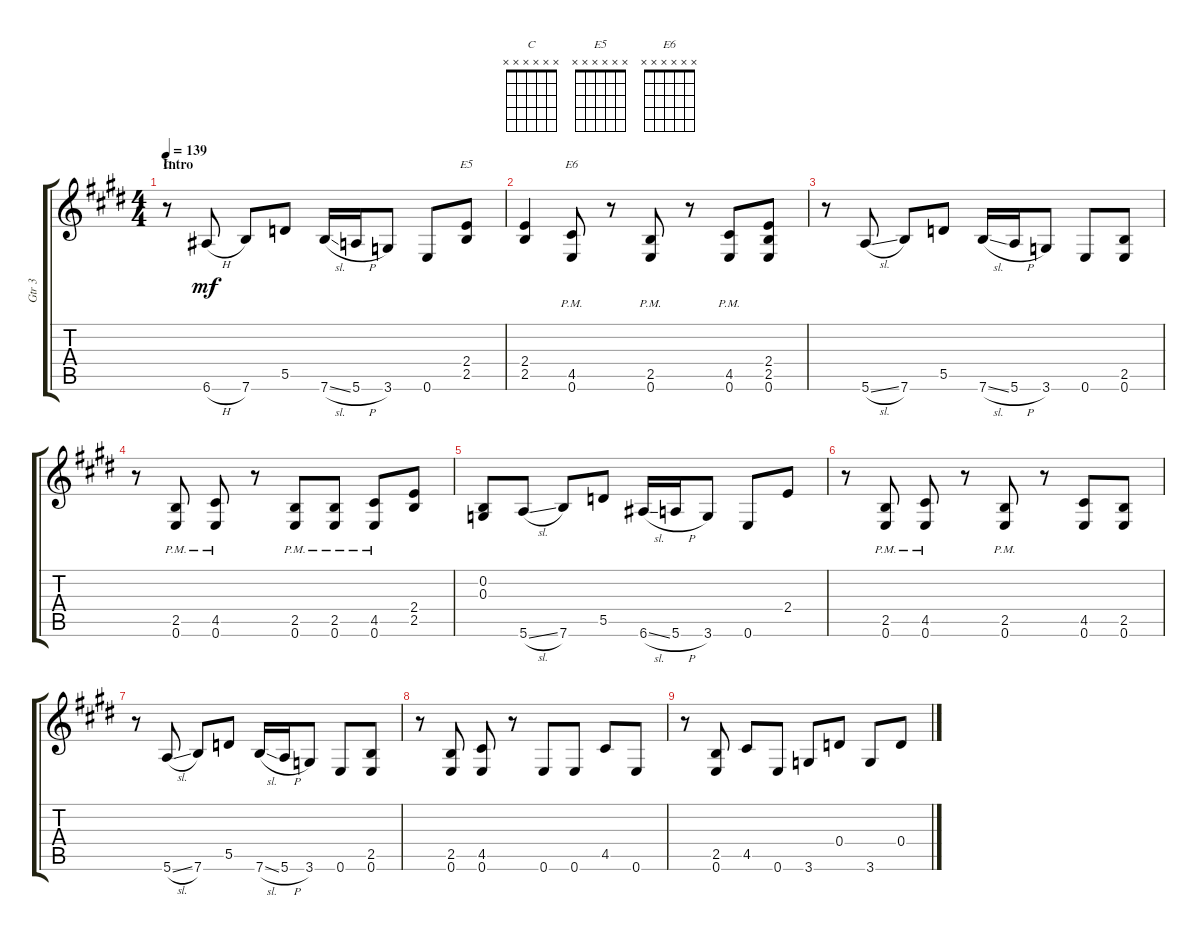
\track ("Gtr 3" "Gtr 3") {instrument acousticgrandpiano}
\staff {score tabs}
\tuning (E4 B3 G3 D4 A3 E3) {hide}
\chord ("C" x x x x x x)
\chord ("E5" x x x x x x)
\chord ("E6" x x x x x x)
\ts (4 4)
\section ("" "Intro")
\tempo 139
\clef g2
\ks e
r.8{ch "C" dy mf instrument acousticgrandpiano} 6.6{h}.8 7.6.8 5.5.8 7.6{sl}.16 5.6{h}.16 3.6.8 0.6.8 (2.4 2.5).8{ch "E5"} |
(2.4 2.5).4 (4.5{pm} 0.6{pm}).8{ch "E6"} r.8 (2.5{pm} 0.6{pm}).8 r.8 (4.5{pm} 0.6{pm}).8 (2.4 2.5 0.6).8 |
r.8 5.6{sl}.8 7.6.8 5.5.8 7.6{sl}.16 5.6{h}.16 3.6.8 0.6.8 (2.5 0.6).8 |
r.8 (2.5{pm} 0.6{pm}).8 (4.5{pm} 0.6{pm}).8 r.8 (2.5{pm} 0.6{pm}).8 (2.5{pm} 0.6{pm}).8 (4.5{pm} 0.6{pm}).8 (2.4 2.5).8 |
(0.2 0.3).8 5.6{sl}.8 7.6.8 5.5.8 6.6{sl}.16 5.6{h}.16 3.6.8 0.6.8 2.4.8 |
r.8 (2.5{pm} 0.6{pm}).8 (4.5{pm} 0.6{pm}).8 r.8 (2.5{pm} 0.6{pm}).8 r.8 (4.5 0.6).8 (2.5 0.6).8 |
r.8 5.6{sl}.8 7.6.8 5.5.8 7.6{sl}.16 5.6{h}.16 3.6.8 0.6.8 (2.5 0.6).8 |
r.8 (2.5 0.6).8 (4.5 0.6).8 r.8 0.6.8 0.6.8 4.5.8 0.6.8 |
r.8 (2.5 0.6).8 4.5.8 0.6.8 3.6.8 0.4.8 3.6.8 0.4.8
